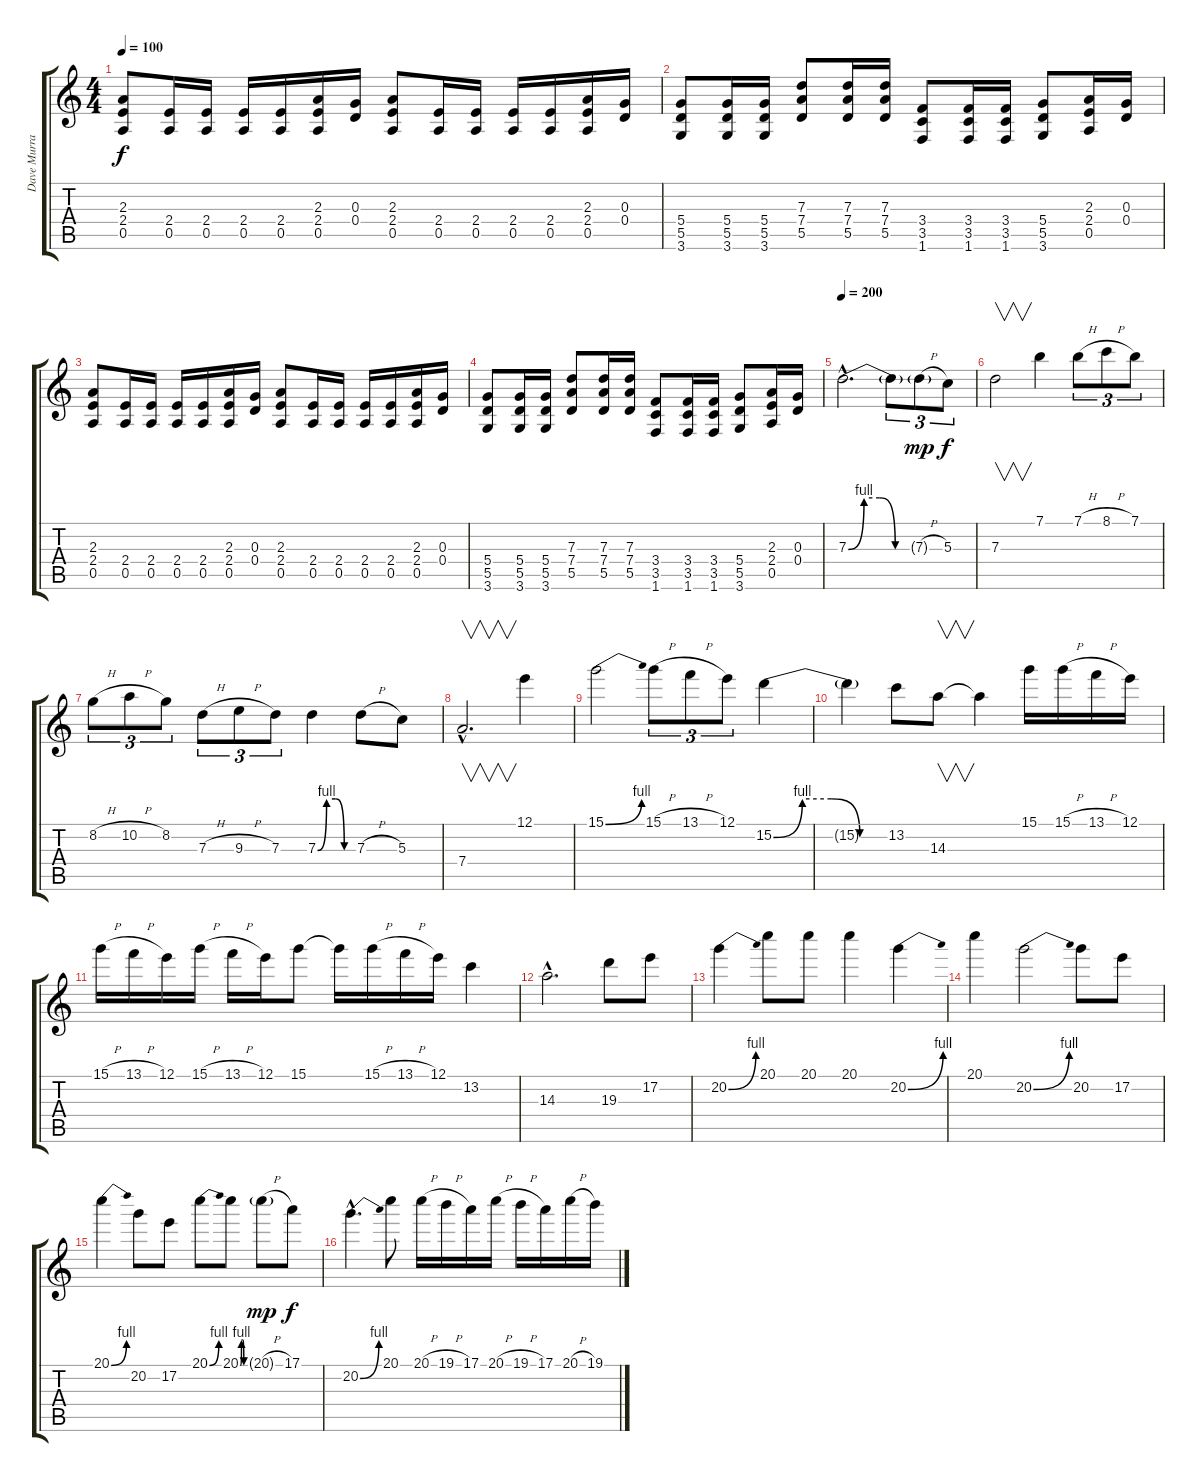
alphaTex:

\track ("Dave Murray" "Dave Murra") {instrument distortionguitar}
\staff {score tabs}
\tuning (E4 B3 G3 D3 A2 E2) {hide}
\ts (4 4)
\tempo 100
\clef g2
\ks c
(2.3 2.4 0.5).8{dy f} (2.4 0.5).16 (2.4 0.5).16 (2.4 0.5).16 (2.4 0.5).16 (2.3 2.4 0.5).16 (0.3 0.4).16 (2.3 2.4 0.5).8 (2.4 0.5).16 (2.4 0.5).16 (2.4 0.5).16 (2.4 0.5).16 (2.3 2.4 0.5).16 (0.3 0.4).16 |
(5.4 5.5 3.6).8 (5.4 5.5 3.6).16 (5.4 5.5 3.6).16 (7.3 7.4 5.5).8 (7.3 7.4 5.5).16 (7.3 7.4 5.5).16 (3.4 3.5 1.6).8 (3.4 3.5 1.6).16 (3.4 3.5 1.6).16 (5.4 5.5 3.6).8 (2.3 2.4 0.5).16 (0.3 0.4).16 |
(2.3 2.4 0.5).8 (2.4 0.5).16 (2.4 0.5).16 (2.4 0.5).16 (2.4 0.5).16 (2.3 2.4 0.5).16 (0.3 0.4).16 (2.3 2.4 0.5).8 (2.4 0.5).16 (2.4 0.5).16 (2.4 0.5).16 (2.4 0.5).16 (2.3 2.4 0.5).16 (0.3 0.4).16 |
(5.4 5.5 3.6).8 (5.4 5.5 3.6).16 (5.4 5.5 3.6).16 (7.3 7.4 5.5).8 (7.3 7.4 5.5).16 (7.3 7.4 5.5).16 (3.4 3.5 1.6).8 (3.4 3.5 1.6).16 (3.4 3.5 1.6).16 (5.4 5.5 3.6).8 (2.3 2.4 0.5).16 (0.3 0.4).16 |
\tempo 200
7.3{be (custom 0 0 15 4 30 4 45 0 60 0) hac}.2{d volume 12} 7.3{t}.8{tu (3 2)} 7.3{h g}.8{tu (3 2) dy mp} 5.3.8{tu (3 2) dy f} |
7.3.2{v} 7.1.4 7.1{h}.8{tu (3 2)} 8.1{h}.8{tu (3 2)} 7.1.8{tu (3 2)} |
8.2{h}.8{tu (3 2)} 10.2{h}.8{tu (3 2)} 8.2.8{tu (3 2)} 7.3{h}.8{tu (3 2)} 9.3{h}.8{tu (3 2)} 7.3.8{tu (3 2)} 7.3{be (custom 0 0 15 4 30 4 45 0 60 0)}.4 7.3{h}.8 5.3.8 |
7.4{hac}.2{v d} 12.1.4 |
15.1{be (bend 0 0 60 4)}.2 15.1{h}.8{tu (3 2)} 13.1{h}.8{tu (3 2)} 12.1.8{tu (3 2)} 15.2{be (custom 0 0 15 4 30 4 45 0 60 0)}.4 |
15.2{t}.4 13.2.8 14.3.8{v} 14.3{t}.4 15.1.16 15.1{h}.16 13.1{h}.16 12.1.16 |
15.1{h}.16 13.1{h}.16 12.1.16 15.1{h}.16 13.1{h}.16 12.1.16 15.1.8 15.1{t}.16 15.1{h}.16 13.1{h}.16 12.1.16 13.2.4 |
14.3{hac}.2{d} 19.3.8 17.2.8 |
20.2{be (bend 0 0 60 4)}.4 20.1.8 20.1.8 20.1.4 20.2{be (bend 0 0 60 4)}.4 |
20.1.4 20.2{be (bend 0 0 60 4)}.2 20.2.8 17.2.8 |
20.1{be (bend 0 0 60 4)}.4 20.2.8 17.2.8 20.1{be (bend 0 0 60 4)}.8 20.1{be (custom 0 0 15 4 30 4 45 0 60 0)}.8 20.1{h g}.8{dy mp} 17.1.8{dy f} |
20.2{be (bend 0 0 60 4) hac}.4{d} 20.1.8 20.1{h}.16 19.1{h}.16 17.1.16 20.1{h}.16 19.1{h}.16 17.1.16 20.1{h}.16 19.1{h}.16
